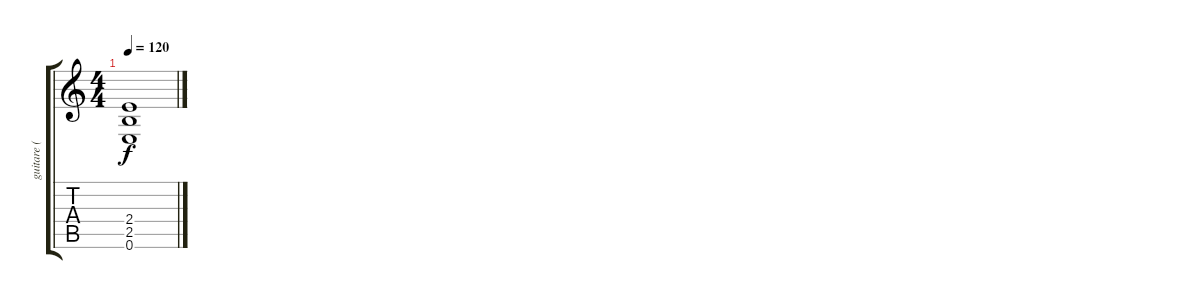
\track ("guitare ( Alex Kinon )" "guitare ( ") {instrument distortionguitar}
\staff {score tabs}
\tuning (E4 B3 G3 D3 A2 E2) {hide}
\ts (4 4)
\tempo 120
\clef g2
\ks c
(2.4 2.5 0.6).1{dy f}
